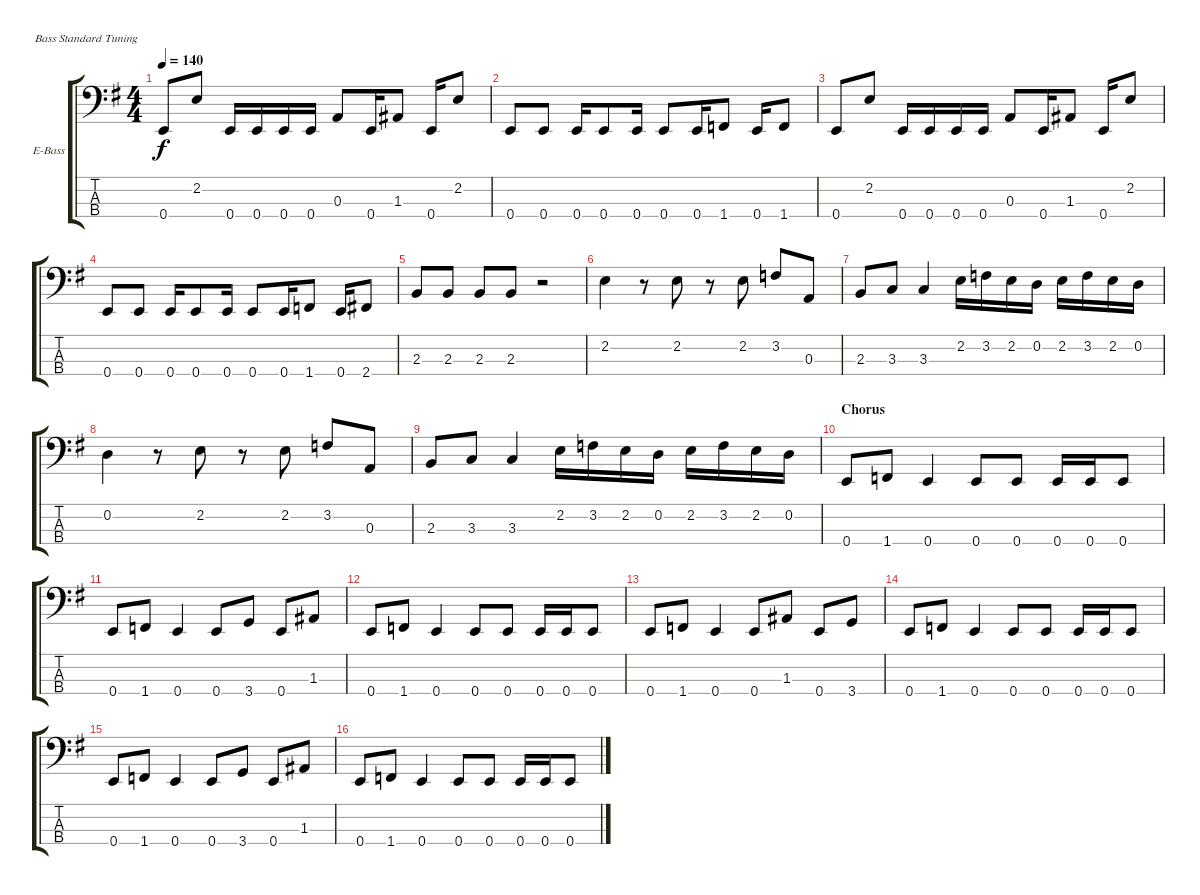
\bracketExtendMode groupsimilarinstruments
\firstSystemTrackNameOrientation horizontal
\otherSystemsTrackNameOrientation horizontal
\track ("Bass" "E-Bass") {instrument electricbasspick}
\staff {score tabs}
\tuning (G2 D2 A1 E1)
\ts (4 4)
\tempo 140
\clef f4
\scale
1.05549
\ks g
0.4.8{dy f} 2.2.8 0.4.16 0.4.16 0.4.16 0.4.16 0.3.8 0.4.16 1.3.8 0.4.16 2.2.8 |
\scale
0.944515 0.4.8 0.4.8 0.4.16 0.4.8 0.4.16 0.4.8 0.4.16 1.4.8 0.4.16 1.4.8 |
\scale
1.05549 0.4.8 2.2.8 0.4.16 0.4.16 0.4.16 0.4.16 0.3.8 0.4.16 1.3.8 0.4.16 2.2.8 |
\scale
0.944515 0.4.8 0.4.8 0.4.16 0.4.8 0.4.16 0.4.8 0.4.16 1.4.8 0.4.16 2.4.8 |
\scale
1.05549 2.3.8 2.3.8 2.3.8 2.3.8 r.2 |
\scale
0.944515 2.2.4 r.8 2.2.8 r.8 2.2.8 3.2.8 0.3.8 |
\scale
1.05549 2.3.8 3.3.8 3.3.4 2.2.16 3.2.16 2.2.16 0.2.16 2.2.16 3.2.16 2.2.16 0.2.16 |
\scale
0.944515 0.2.4 r.8 2.2.8 r.8 2.2.8 3.2.8 0.3.8 |
\scale
1.05549 2.3.8 3.3.8 3.3.4 2.2.16 3.2.16 2.2.16 0.2.16 2.2.16 3.2.16 2.2.16 0.2.16 |
\section ("" "Chorus")
\scale
0.944515 0.4.8 1.4.8 0.4.4 0.4.8 0.4.8 0.4.16 0.4.16 0.4.8 |
\scale
1.05549 0.4.8 1.4.8 0.4.4 0.4.8 3.4.8 0.4.8 1.3.8 |
\scale
0.944515 0.4.8 1.4.8 0.4.4 0.4.8 0.4.8 0.4.16 0.4.16 0.4.8 |
\scale
1.05549 0.4.8 1.4.8 0.4.4 0.4.8 1.3.8 0.4.8 3.4.8 |
\scale
0.944515 0.4.8 1.4.8 0.4.4 0.4.8 0.4.8 0.4.16 0.4.16 0.4.8 |
\scale
1.05549 0.4.8 1.4.8 0.4.4 0.4.8 3.4.8 0.4.8 1.3.8 |
\scale
0.944515 0.4.8 1.4.8 0.4.4 0.4.8 0.4.8 0.4.16 0.4.16 0.4.8
